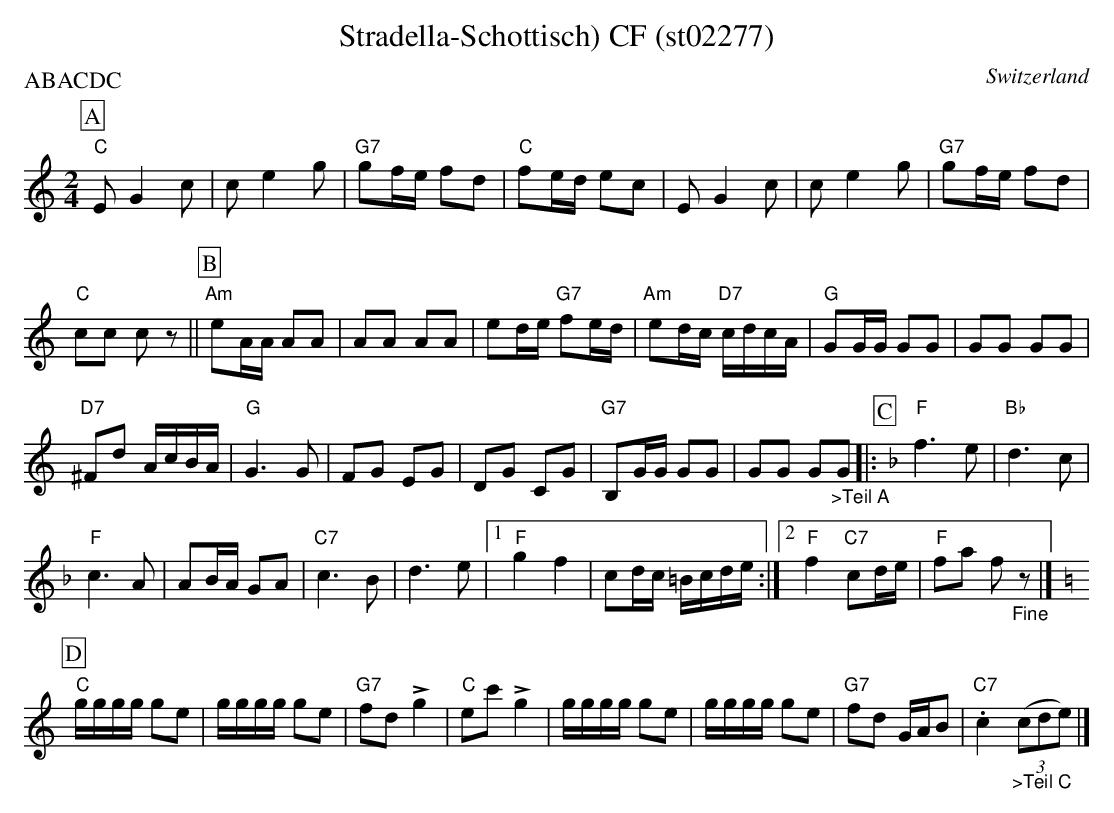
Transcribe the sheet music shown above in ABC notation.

X:1
T:Stradella-Schottisch) CF (st02277)
O:Switzerland
P:ABACDC
M:2/4
L:1/8
K:C major
[P:A] "C"EG2c | ce2g | "G7"gf/e/ fd | "C"fe/d/ ec | EG2c | ce2g | "G7"gf/e/ fd |
"C"cc cz || [P:B] "Am"eA/A/ AA | AA AA | ed/e/ "G7"fe/d/ | "Am"ed/c/ "D7"c/d/c/A/ | "G"GG/G/ GG | GG GG |
"D7"^Fd A/c/B/A/ | "G"G3G | FG EG | DG CG | "G7"B,G/G/ GG | GG G"_>Teil A"G  |: [P:C] [K:F] "F"f3e |  "Bb"d3c |
"F"c3A | AB/A/ GA | "C7"c3B | d3e |1 "F"g2f2 | cd/c/ =B/c/d/e/ :|2 "F"f2 "C7"cd/e/ | "F"fa f"_Fine"z |] [P:D] [K:C]
"C"g/g/g/g/ ge | g/g/g/g/ ge | "G7"fd !>!g2 | "C"ec' !>!g2 | g/g/g/g/ ge | g/g/g/g/ ge | "G7"fd G/A/B | "C7".c2 "_>Teil C"((3cde) |]
